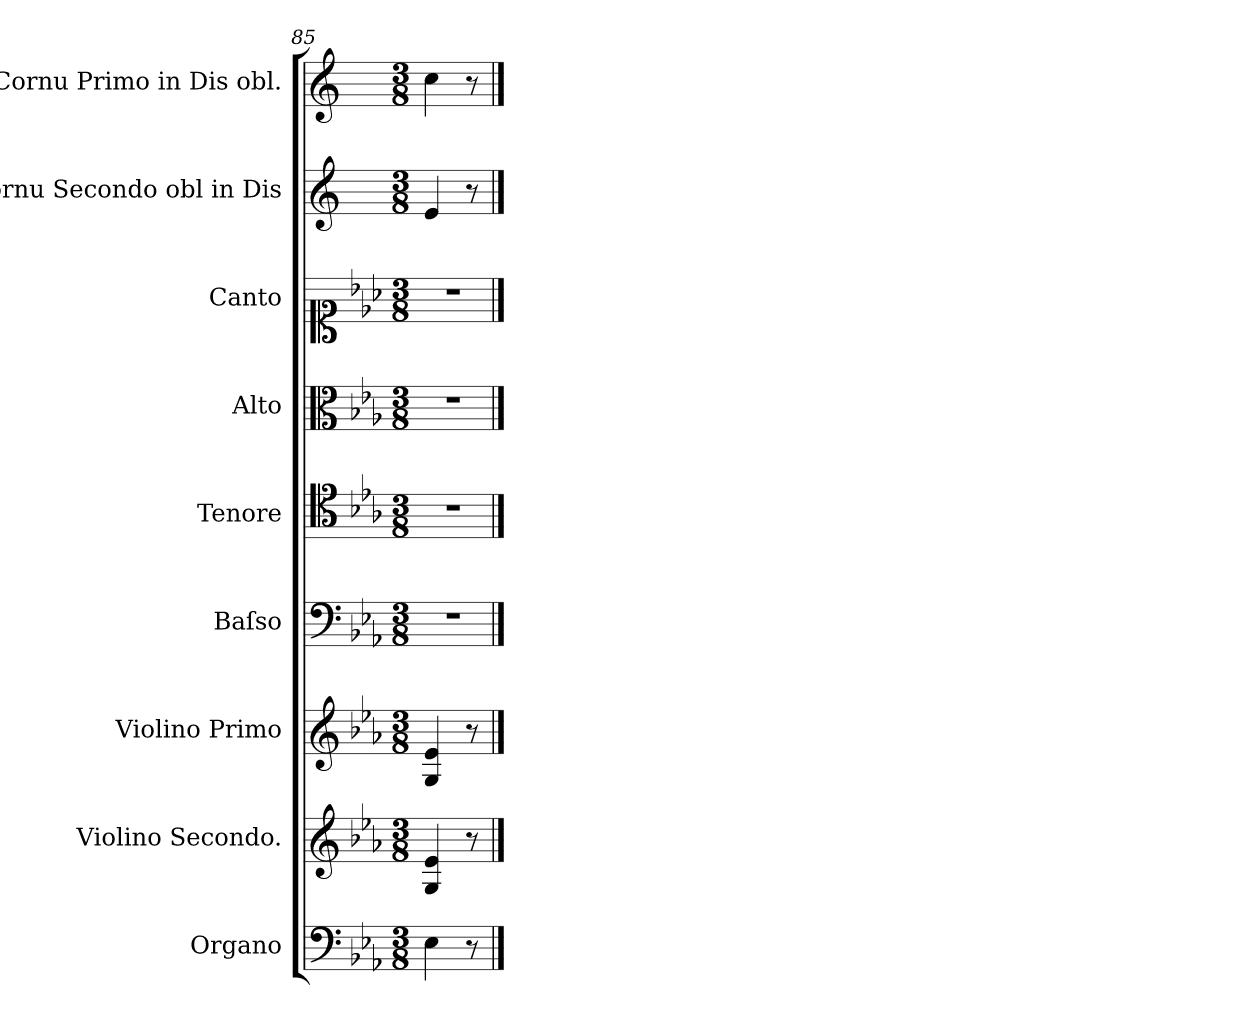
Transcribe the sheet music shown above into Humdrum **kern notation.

**kern	**kern	**kern	**kern	**kern	**kern	**kern	**kern	**kern
*part9	*part8	*part7	*part6	*part5	*part4	*part3	*part2	*part1
*staff9	*staff8	*staff7	*staff6	*staff5	*staff4	*staff3	*staff2	*staff1
*I"Organo	*I"Violino Secondo.	*I"Violino Primo	*I"Baſso	*I"Tenore	*I"Alto	*I"Canto	*I"Cornu Secondo obl in Dis	*I"Cornu Primo in Dis obl.
*I'org	*I'vl 2	*I'vl 1	*I'B	*I'T	*I'A	*I'C	*I'cor 2	*I'cor 1
*clefF4	*clefG2	*clefG2	*clefF4	*clefC4	*clefC3	*clefC1	*clefG2	*clefG2
*	*	*	*	*	*	*	*ITrd5c9	*ITrd5c9
*k[b-e-a-]	*k[b-e-a-]	*k[b-e-a-]	*k[b-e-a-]	*k[b-e-a-]	*k[b-e-a-]	*k[b-e-a-]	*k[b-e-a-]	*k[b-e-a-]
*E-:	*E-:	*E-:	*E-:	*E-:	*E-:	*E-:	*E-:	*E-:
*M3/8	*M3/8	*M3/8	*M3/8	*M3/8	*M3/8	*M3/8	*M3/8	*M3/8
=85	=85	=85	=85	=85	=85	=85	=85	=85
4E-\	4G/ 4e-/	4G/ 4e-/	4.r	4.r	4.r	4.r	4G/	4e-\
8r	8r	8r	.	.	.	.	8r	8r
==	==	==	==	==	==	==	==	==
*-	*-	*-	*-	*-	*-	*-	*-	*-
